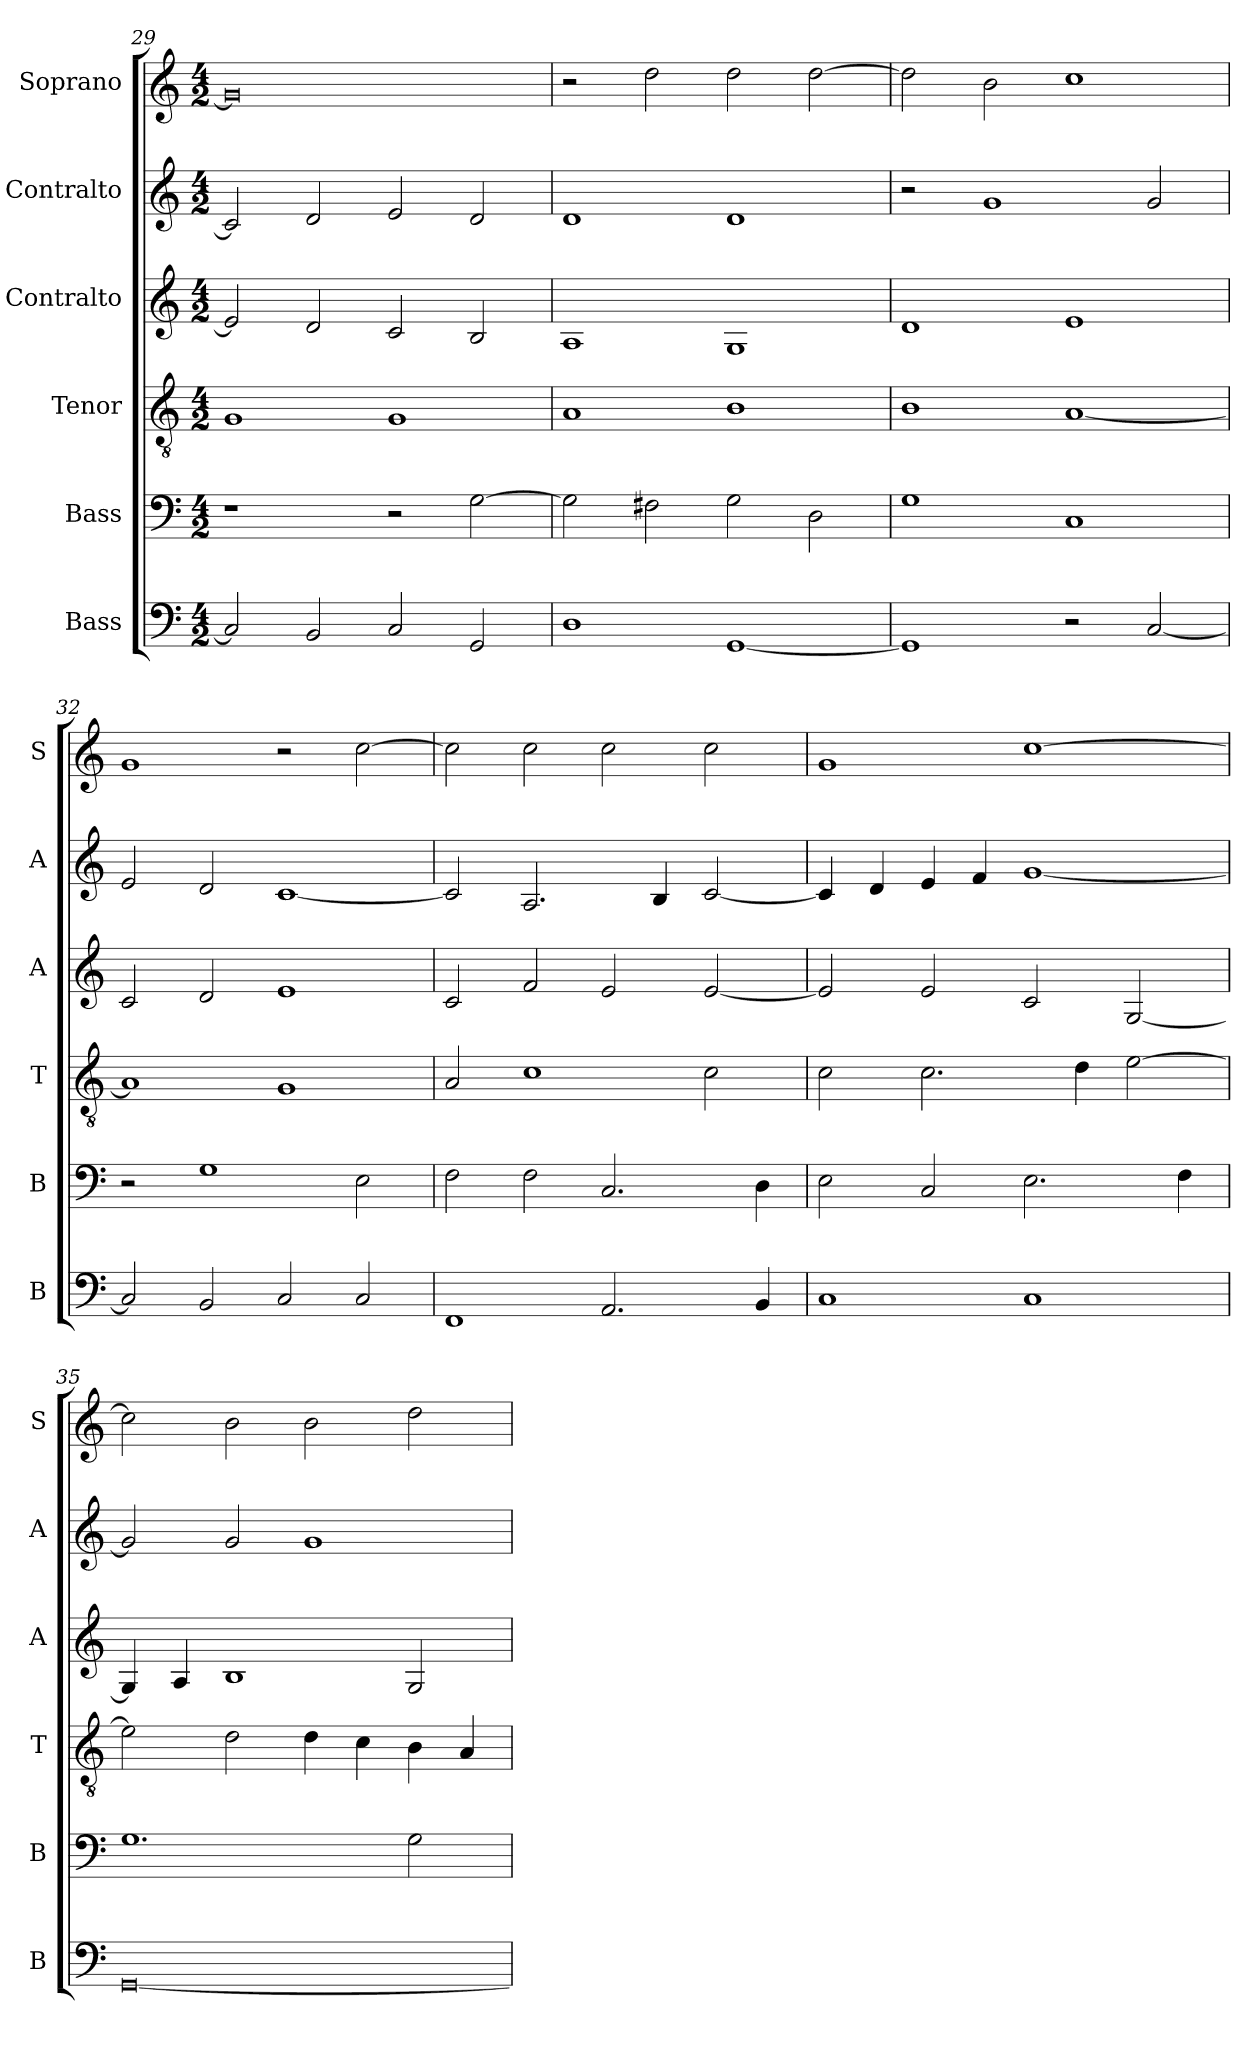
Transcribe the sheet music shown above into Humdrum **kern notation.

**kern	**kern	**kern	**kern	**kern	**kern
*part6	*part5	*part4	*part3	*part2	*part1
*staff6	*staff5	*staff4	*staff3	*staff2	*staff1
*I"Bass	*I"Bass	*I"Tenor	*I"Contralto	*I"Contralto	*I"Soprano
*I'B	*I'B	*I'T	*I'A	*I'A	*I'S
*clefF4	*clefF4	*clefGv2	*clefG2	*clefG2	*clefG2
*k[]	*k[]	*k[]	*k[]	*k[]	*k[]
*G:mix	*G:mix	*G:mix	*G:mix	*G:mix	*G:mix
*M4/2	*M4/2	*M4/2	*M4/2	*M4/2	*M4/2
=29	=29	=29	=29	=29	=29
2C]	1r	1G	2e]	2c]	0g]
2BB	.	.	2d	2d	.
2C	2r	1G	2c	2e	.
2GG	[2G	.	2B	2d	.
=30	=30	=30	=30	=30	=30
1D	2G]	1A	1A	1d	2r
.	2F#X	.	.	.	2dd
[1GG	2G	1B	1G	1d	2dd
.	2D	.	.	.	[2dd
=31	=31	=31	=31	=31	=31
1GG]	1G	1B	1d	2r	2dd]
.	.	.	.	1g	2b
2r	1C	[1A	1e	.	1cc
[2C	.	.	.	2g	.
=32	=32	=32	=32	=32	=32
2C]	2r	1A]	2c	2e	1g
2BB	1G	.	2d	2d	.
2C	.	1G	1e	[1c	2r
2C	2E	.	.	.	[2cc
=33	=33	=33	=33	=33	=33
1FF	2F	2A	2c	2c]	2cc]
.	2F	1c	2f	2.A	2cc
2.AA	2.C	.	2e	.	2cc
.	.	.	.	4B	.
.	.	2c	[2e	[2c	2cc
4BB	4D	.	.	.	.
=34	=34	=34	=34	=34	=34
1C	2E	2c	2e]	4c]	1g
.	.	.	.	4d	.
.	2C	2.c	2e	4e	.
.	.	.	.	4f	.
1C	2.E	.	2c	[1g	[1cc
.	.	4d	.	.	.
.	.	[2e	[2G	.	.
.	4F	.	.	.	.
=35	=35	=35	=35	=35	=35
[0GG	1.G	2e]	4G]	2g]	2cc]
.	.	.	4A	.	.
.	.	2d	1B	2g	2b
.	.	4d	.	1g	2b
.	.	4c	.	.	.
.	2G	4B	2G	.	2dd
.	.	4A	.	.	.
=	=	=	=	=	=
*-	*-	*-	*-	*-	*-
